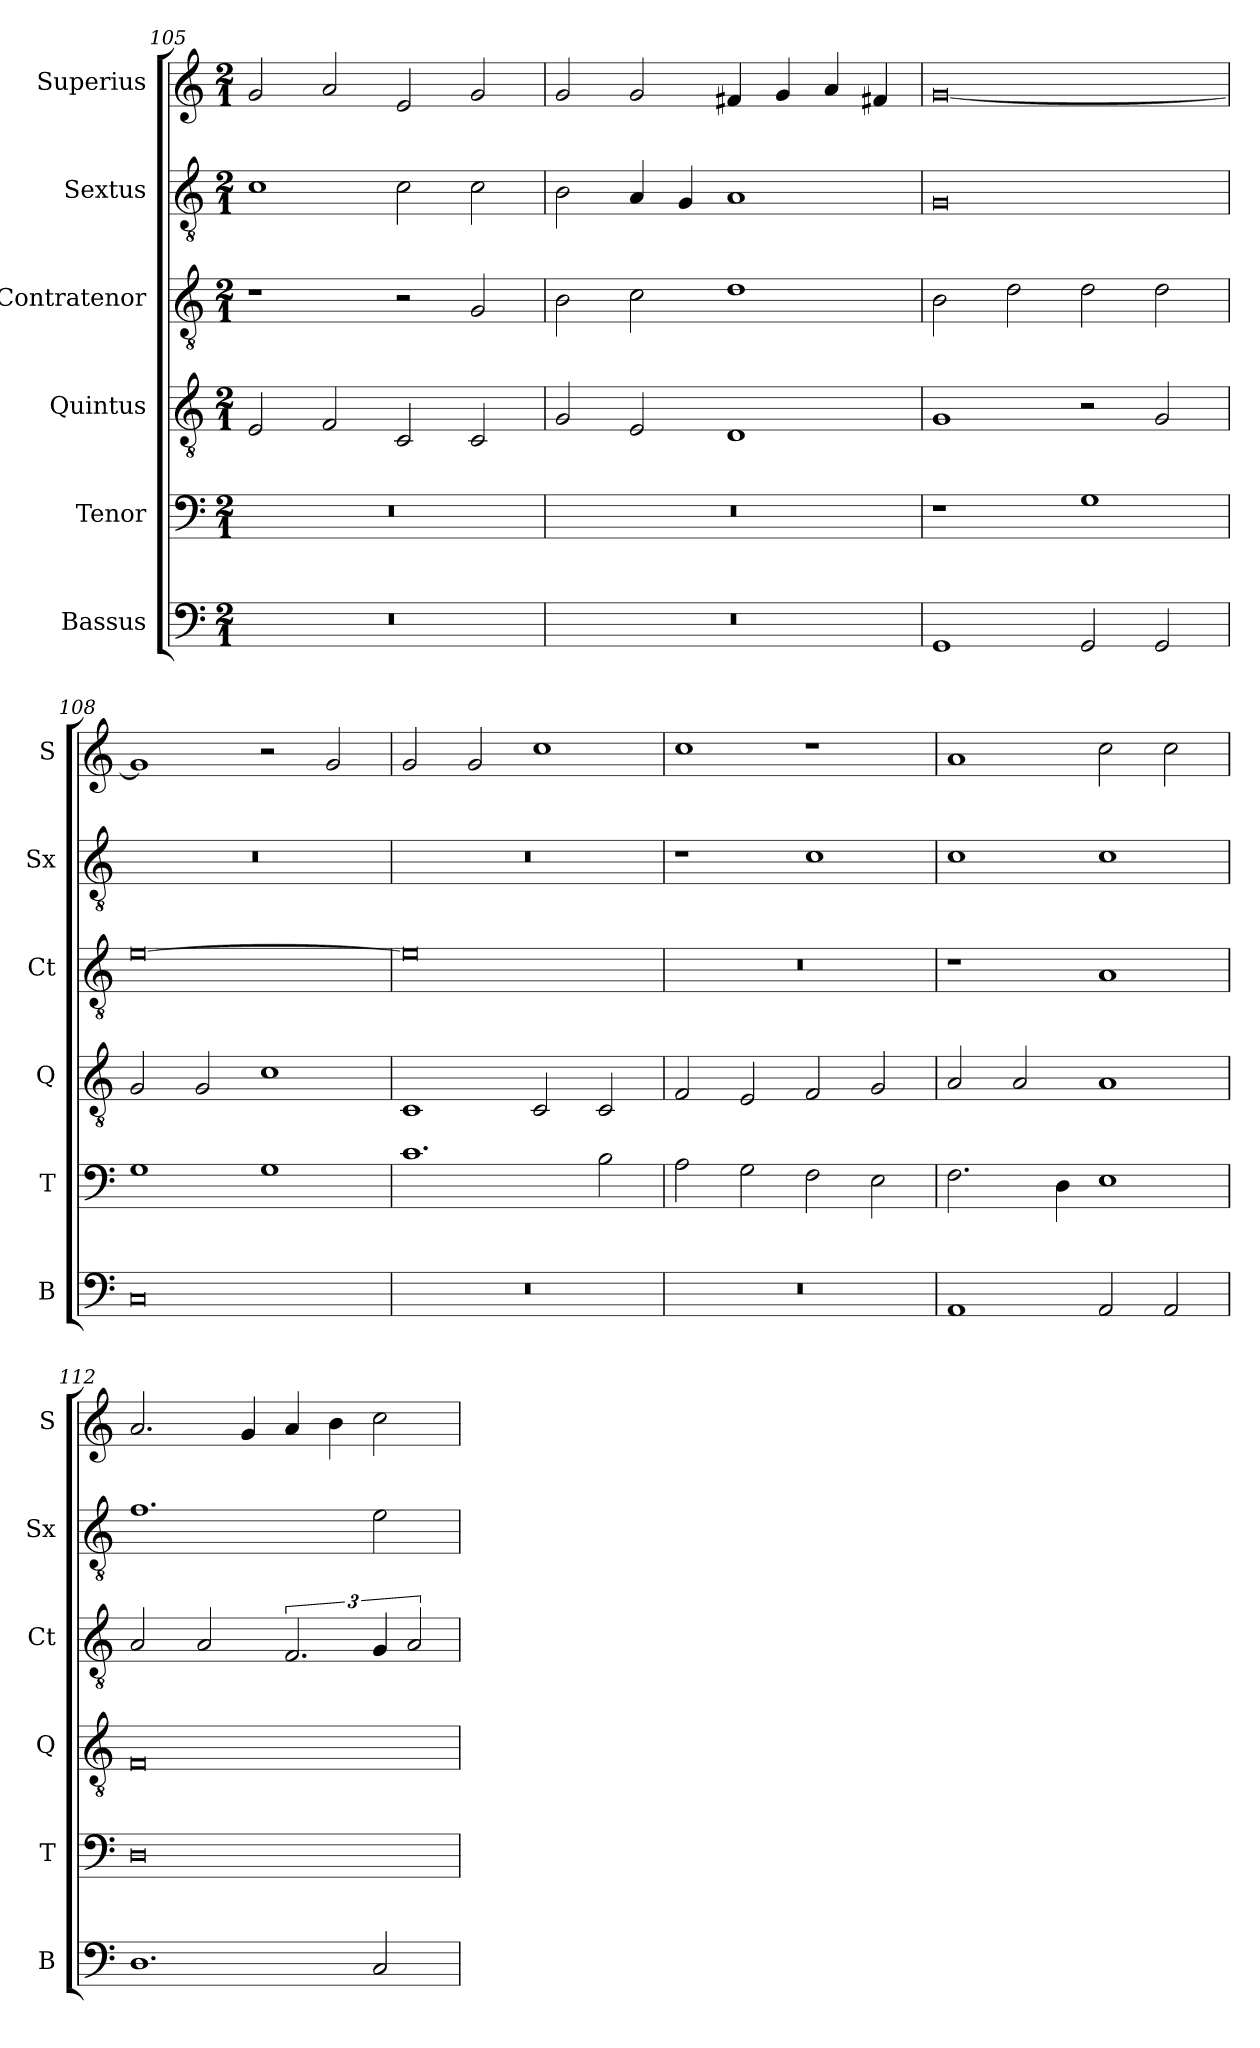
**kern	**kern	**kern	**kern	**kern	**kern
*part6	*part5	*part4	*part3	*part2	*part1
*staff6	*staff5	*staff4	*staff3	*staff2	*staff1
*I"Bassus	*I"Tenor	*I"Quintus	*I"Contratenor	*I"Sextus	*I"Superius
*I'B	*I'T	*I'Q	*I'Ct	*I'Sx	*I'S
*clefF4	*clefF4	*clefGv2	*clefGv2	*clefGv2	*clefG2
*k[]	*k[]	*k[]	*k[]	*k[]	*k[]
*M2/1	*M2/1	*M2/1	*M2/1	*M2/1	*M2/1
=105	=105	=105	=105	=105	=105
0r	0r	2E/	1r	1c	2g/
.	.	2F/	.	.	2a/
.	.	2C/	2r	2c\	2e/
.	.	2C/	2G/	2c\	2g/
=106	=106	=106	=106	=106	=106
0r	0r	2G/	2B\	2B\	2g/
.	.	2E/	2c\	4A/	2g/
.	.	.	.	4G/	.
.	.	1D	1d	1A	4f#X/
.	.	.	.	.	4g/
.	.	.	.	.	4a/
.	.	.	.	.	4f#X/
=107	=107	=107	=107	=107	=107
1GG	1r	1G	2B\	0G	[0g
.	.	.	2d\	.	.
2GG/	1G	2r	2d\	.	.
2GG/	.	2G/	2d\	.	.
=108	=108	=108	=108	=108	=108
0C	1G	2G/	[0e	0r	1g]
.	.	2G/	.	.	.
.	1G	1c	.	.	2r
.	.	.	.	.	2g/
=109	=109	=109	=109	=109	=109
0r	1.c	1C	0e]	0r	2g/
.	.	.	.	.	2g/
.	.	2C/	.	.	1cc
.	2B\	2C/	.	.	.
=110	=110	=110	=110	=110	=110
0r	2A\	2F/	0r	1r	1cc
.	2G\	2E/	.	.	.
.	2F\	2F/	.	1c	1r
.	2E\	2G/	.	.	.
=111	=111	=111	=111	=111	=111
1AA	2.F\	2A/	1r	1c	1a
.	.	2A/	.	.	.
.	4D\	.	.	.	.
2AA/	1E	1A	1A	1c	2cc\
2AA/	.	.	.	.	2cc\
=112	=112	=112	=112	=112	=112
1.D	0D	0F	2A/	1.f	2.a/
.	.	.	2A/	.	.
.	.	.	.	.	4g/
.	.	.	3.F/	.	4a/
.	.	.	.	.	4b\
2C/	.	.	6G/	2e\	2cc\
.	.	.	3A/	.	.
=	=	=	=	=	=
*-	*-	*-	*-	*-	*-
